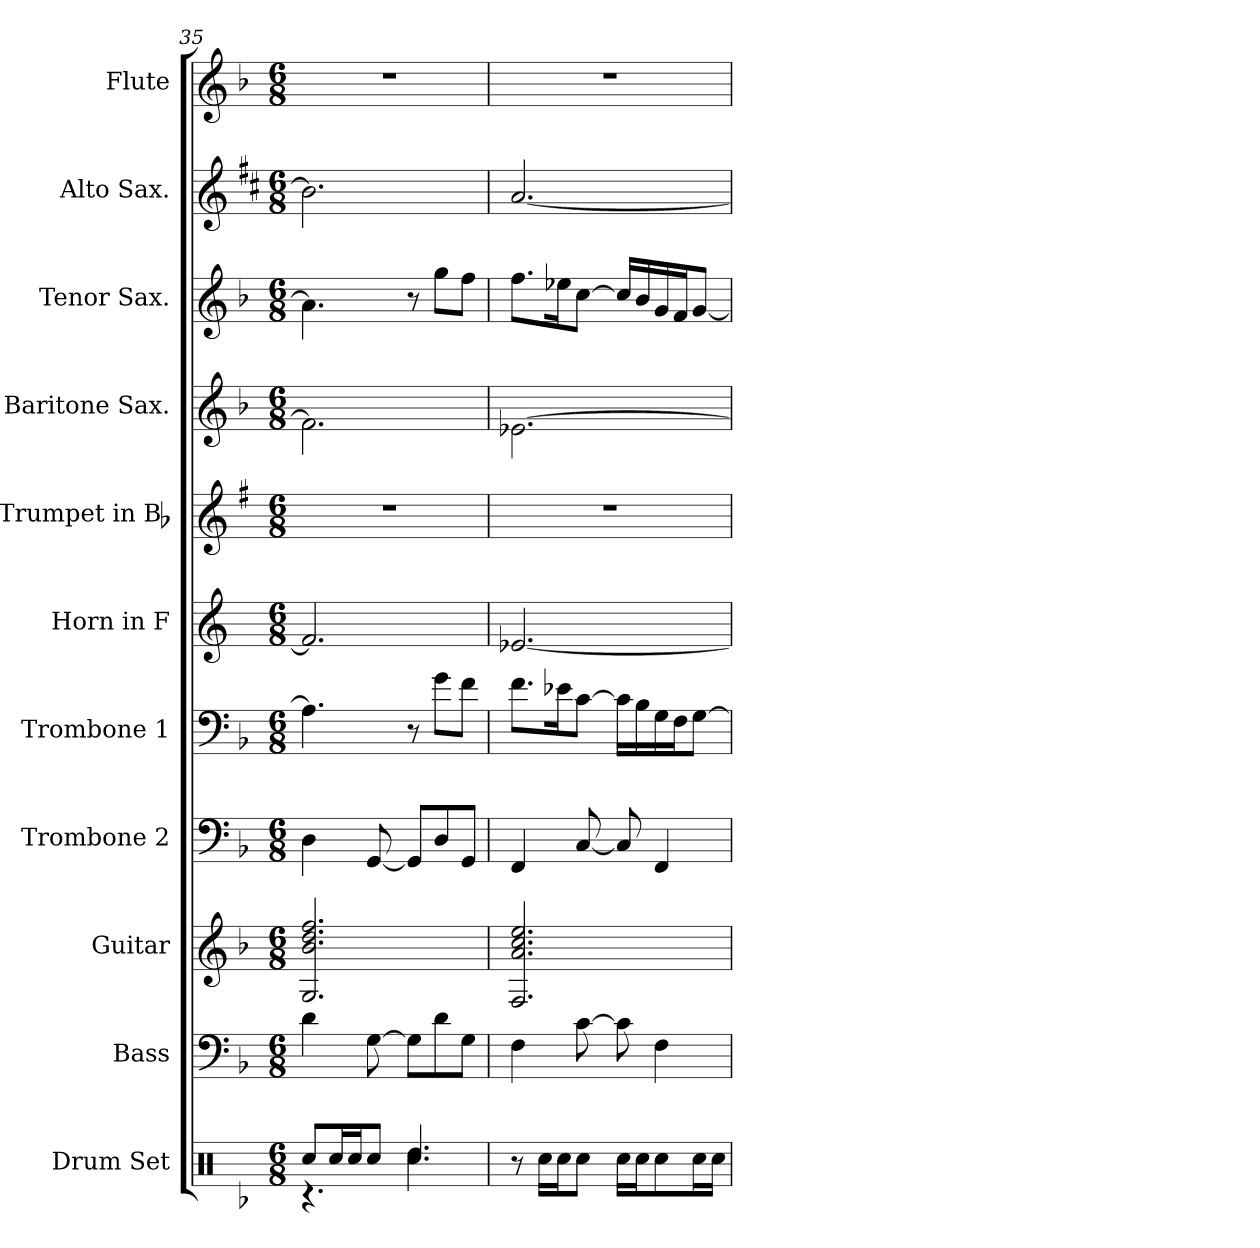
**kern	**kern	**kern	**kern	**kern	**kern	**kern	**kern	**kern	**kern	**kern
*part11	*part10	*part9	*part8	*part7	*part6	*part5	*part4	*part3	*part2	*part1
*staff11	*staff10	*staff9	*staff8	*staff7	*staff6	*staff5	*staff4	*staff3	*staff2	*staff1
*I"Drum Set	*I"Bass	*I"Guitar	*I"Trombone 2	*I"Trombone 1	*I"Horn in F	*I"Trumpet in Bb	*I"Baritone Sax.	*I"Tenor Sax.	*I"Alto Sax.	*I"Flute
*I'D. S.	*I'Bass	*I'Gtr.	*I'Tbn. 2	*I'Tbn. 1	*I'Hn.	*	*I'B. Sx.	*I'T. Sx.	*I'A. Sx.	*I'Fl.
*clefX	*clefF4	*clefG2	*clefF4	*clefF4	*clefG2	*clefG2	*clefG2	*clefG2	*clefG2	*clefG2
*	*ITrd7c12	*ITrd7c12	*	*	*ITrd4c7	*ITrd1c2	*ITrd12c21	*ITrd8c14	*ITrd5c9	*
*k[b-]	*k[b-]	*k[b-]	*k[b-]	*k[b-]	*k[b-]	*k[b-]	*k[b-]	*k[b-]	*k[b-]	*k[b-]
*F:	*F:	*F:	*F:	*F:	*F:	*F:	*F:	*F:	*F:	*F:
*M6/8	*M6/8	*M6/8	*M6/8	*M6/8	*M6/8	*M6/8	*M6/8	*M6/8	*M6/8	*M6/8
=35	=35	=35	=35	=35	=35	=35	=35	=35	=35	=35
!LO:N:head=solid	!	!	!	!	!	!	!	!	!	!
*^	*	*	*	*	*	*	*	*	*	*
8Rcc/L	4.rc	4D\	2.GG/ 2.B-/ 2.d/ 2.f/	4D\	4.A\]	2.B-/]	2.r	2.F\]	4.A\]	2.d\]	2.r
!LO:N:head=solid	!	!	!	!	!	!	!	!	!	!	!
16Rcc/L	.	.	.	.	.	.	.	.	.	.	.
!LO:N:head=solid	!	!	!	!	!	!	!	!	!	!	!
16Rcc/J	.	.	.	.	.	.	.	.	.	.	.
!LO:N:head=solid	!	!	!	!	!	!	!	!	!	!	!
8Rcc/J	.	[8GG\	.	[8GG/	.	.	.	.	.	.	.
4.Rcc/	4.Rdd\	8GG\L]	.	8GG/L]	8r	.	.	.	8r	.	.
.	.	8D\	.	8D/	8g\L	.	.	.	8g\L	.	.
.	.	8GG\J	.	8GG/J	8f\J	.	.	.	8f\J	.	.
*v	*v	*	*	*	*	*	*	*	*	*	*
!!LO:PB:g=z
=36	=36	=36	=36	=36	=36	=36	=36	=36	=36	=36
8r	4FF\	2.FF/ 2.A/ 2.c/ 2.e/	4FF/	8.f\L	[2.A-X/	2.r	[2.E-X\	8.f\L	[2.c/	2.r
!LO:N:head=solid	!	!	!	!	!	!	!	!	!	!
16Rcc\LL	.	.	.	.	.	.	.	.	.	.
!LO:N:head=solid	!	!	!	!	!	!	!	!	!	!
16Rcc\J	.	.	.	16e-X\k	.	.	.	16e-X\k	.	.
!LO:N:head=solid	!	!	!	!	!	!	!	!	!	!
8Rcc\J	[8C\	.	[8C/	[8c\J	.	.	.	[8c\J	.	.
!LO:N:head=solid	!	!	!	!	!	!	!	!	!	!
16Rcc\LL	8C\]	.	8C/]	16c\LL]	.	.	.	16c/LL]	.	.
!LO:N:head=solid	!	!	!	!	!	!	!	!	!	!
16Rcc\J	.	.	.	16B-\	.	.	.	16B-/	.	.
!LO:N:head=solid	!	!	!	!	!	!	!	!	!	!
8Rcc\	4FF\	.	4FF/	16G\	.	.	.	16G/	.	.
.	.	.	.	16F\J	.	.	.	16F/J	.	.
!LO:N:head=solid	!	!	!	!	!	!	!	!	!	!
16Rcc\L	.	.	.	[8G\J	.	.	.	[8G/J	.	.
!LO:N:head=solid	!	!	!	!	!	!	!	!	!	!
16Rcc\JJ	.	.	.	.	.	.	.	.	.	.
=	=	=	=	=	=	=	=	=	=	=
*-	*-	*-	*-	*-	*-	*-	*-	*-	*-	*-
